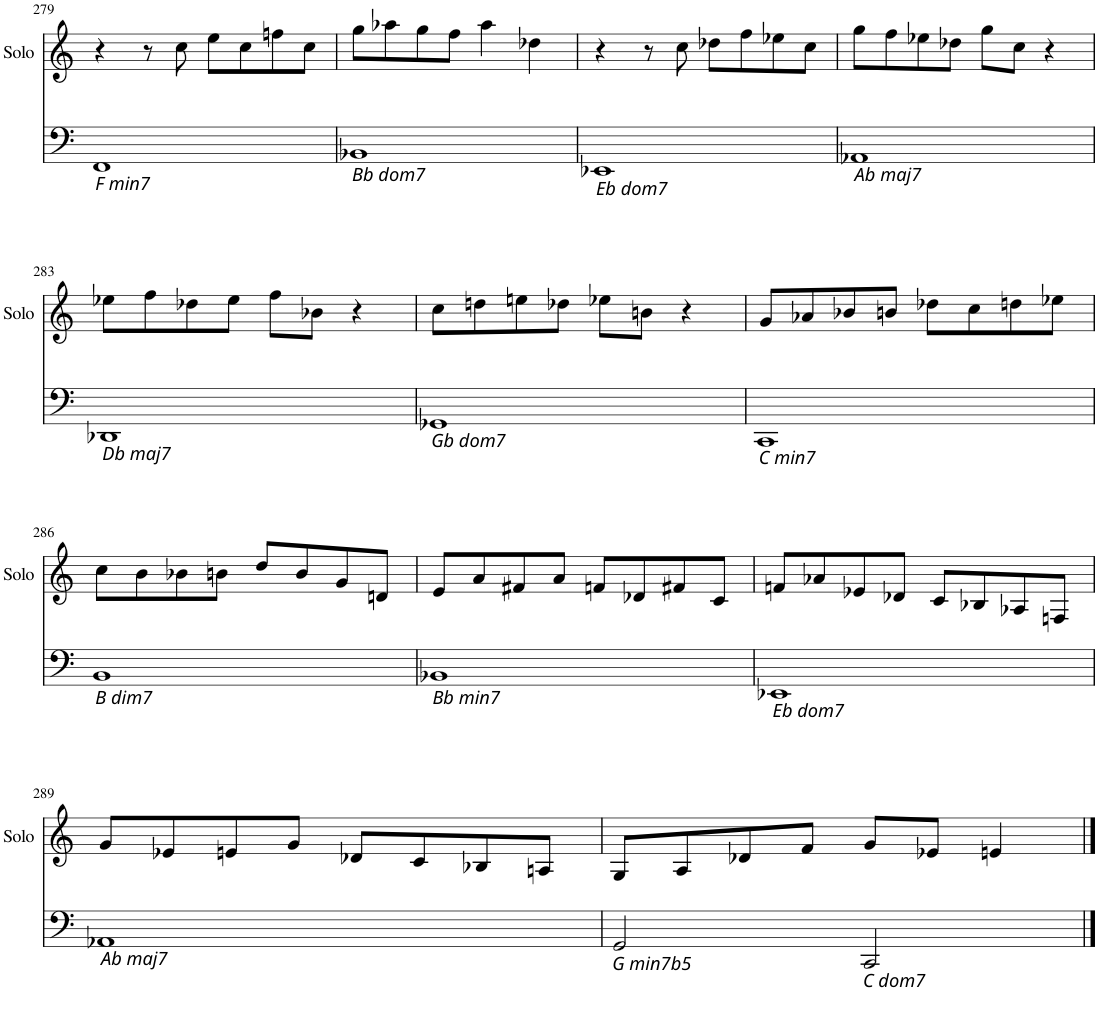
**kern	**kern
*part2	*part1
*staff2	*staff1
*I"(2)	*I"Solo
*	*I'Solo
!!LO:PB:g=z
*clefF4	*clefG2
*k[]	*k[]
*M4/4	*M4/4
=279	=279
!LO:TX:b:i:t=F min7	!
1FF	4r
.	8r
.	8cc\
.	8ee\L
.	8cc\
.	8ffn\
.	8cc\J
=280	=280
!LO:TX:b:i:t=Bb dom7	!
1BB-X	8gg\L
.	8aa-X\
.	8gg\
.	8ff\J
.	4aa-\
.	4dd-X\
=281	=281
!LO:TX:b:i:t=Eb dom7	!
1EE-X	4r
.	8r
.	8cc\
.	8dd-X\L
.	8ff\
.	8ee-X\
.	8cc\J
=282	=282
!LO:TX:b:i:t=Ab maj7	!
1AA-X	8gg\L
.	8ff\
.	8ee-X\
.	8dd-X\J
.	8gg\L
.	8cc\J
.	4r
!!LO:LB:g=z
=283	=283
!LO:TX:b:i:t=Db maj7	!
1DD-X	8ee-X\L
.	8ff\
.	8dd-X\
.	8ee-\J
.	8ff\L
.	8b-X\J
.	4r
=284	=284
!LO:TX:b:i:t=Gb dom7	!
1GG-X	8cc\L
.	8ddn\
.	8een\
.	8dd-X\J
.	8ee-X\L
.	8bn\J
.	4r
=285	=285
!LO:TX:b:i:t=C min7	!
1CC	8g/L
.	8a-X/
.	8b-X/
.	8bn/J
.	8dd-X\L
.	8cc\
.	8ddn\
.	8ee-X\J
!!LO:LB:g=z
=286	=286
!LO:TX:b:i:t=B dim7	!
1BB	8cc\L
.	8b\
.	8b-X\
.	8bn\J
.	8dd/L
.	8b/
.	8g/
.	8dn/J
=287	=287
!LO:TX:b:i:t=Bb min7	!
1BB-X	8e/L
.	8a/
.	8f#X/
.	8a/J
.	8fn/L
.	8d-X/
.	8f#X/
.	8c/J
=288	=288
!LO:TX:b:i:t=Eb dom7	!
1EE-X	8fn/L
.	8a-X/
.	8e-X/
.	8d-X/J
.	8c/L
.	8B-X/
.	8A-X/
.	8Fn/J
!!LO:LB:g=z
=289	=289
!LO:TX:b:i:t=Ab maj7	!
1AA-X	8g/L
.	8e-X/
.	8en/
.	8g/J
.	8d-X/L
.	8c/
.	8B-X/
.	8An/J
=290	=290
!LO:TX:b:i:t=G min7b5	!
2GG/	8G/L
.	8A/
.	8d-X/
.	8f/J
!LO:TX:b:i:t=C dom7	!
2CC/	8g/L
.	8e-X/J
.	4en/
==	==
*-	*-
